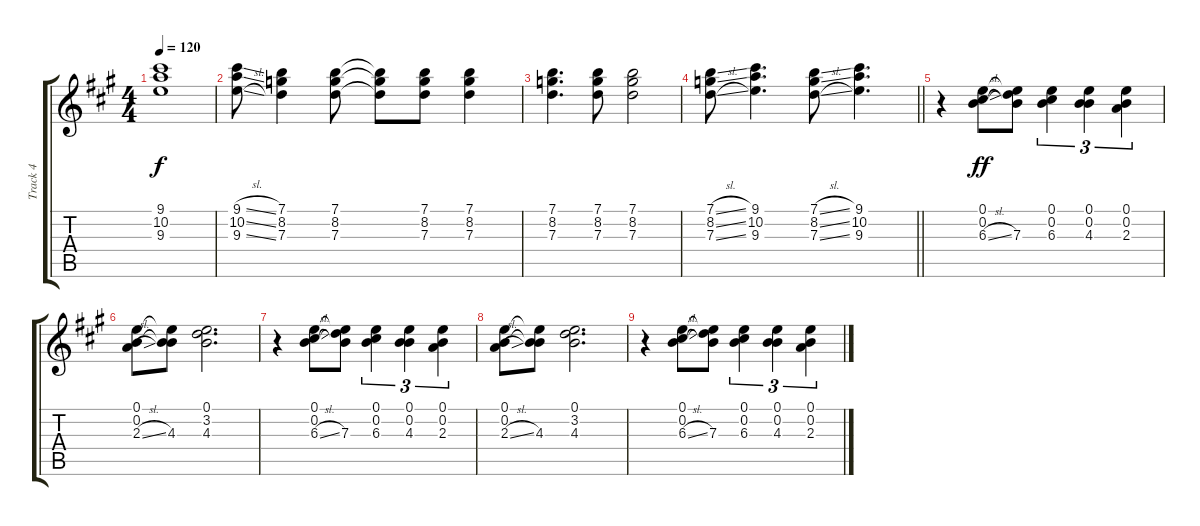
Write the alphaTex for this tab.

\track ("Track 4" "Track 4") {instrument electricguitarclean}
\staff {score tabs}
\tuning (E4 B3 G3 D3 A2 E2) {hide}
\ts (4 4)
\tempo 120
\clef g2
\ks a
(9.1 10.2 9.3).1{dy f} |
(9.1{sl} 10.2{sl} 9.3{sl}).8 (7.1 8.2 7.3).4 (7.1 8.2 7.3).8 (7.1{t} 8.2{t} 7.3{t}).8 (7.1 8.2 7.3).8 (7.1 8.2 7.3).4 |
(7.1 8.2 7.3).4{d} (7.1 8.2 7.3).8 (7.1 8.2 7.3).2 |
\barLineRight lightlight
(7.1{sl} 8.2{sl} 7.3{sl}).8 (9.1 10.2 9.3).4{d} (7.1{sl} 8.2{sl} 7.3{sl}).8 (9.1 10.2 9.3).4{d} |
r.4 (0.1 0.2 6.3{sl}).8{dy ff} (0.1{t} 0.2{t} 7.3).8 (0.1 0.2 6.3).4{tu (3 2)} (0.1 0.2 4.3).4{tu (3 2)} (0.1 0.2 2.3).4{tu (3 2)} |
(0.1 0.2 2.3{sl}).8 (0.1{t} 0.2{t} 4.3).8 (0.1 3.2 4.3).2{d} |
r.4 (0.1 0.2 6.3{sl}).8 (0.1{t} 0.2{t} 7.3).8 (0.1 0.2 6.3).4{tu (3 2)} (0.1 0.2 4.3).4{tu (3 2)} (0.1 0.2 2.3).4{tu (3 2)} |
(0.1 0.2 2.3{sl}).8 (0.1{t} 0.2{t} 4.3).8 (0.1 3.2 4.3).2{d} |
r.4 (0.1 0.2 6.3{sl}).8 (0.1{t} 0.2{t} 7.3).8 (0.1 0.2 6.3).4{tu (3 2)} (0.1 0.2 4.3).4{tu (3 2)} (0.1 0.2 2.3).4{tu (3 2)}
